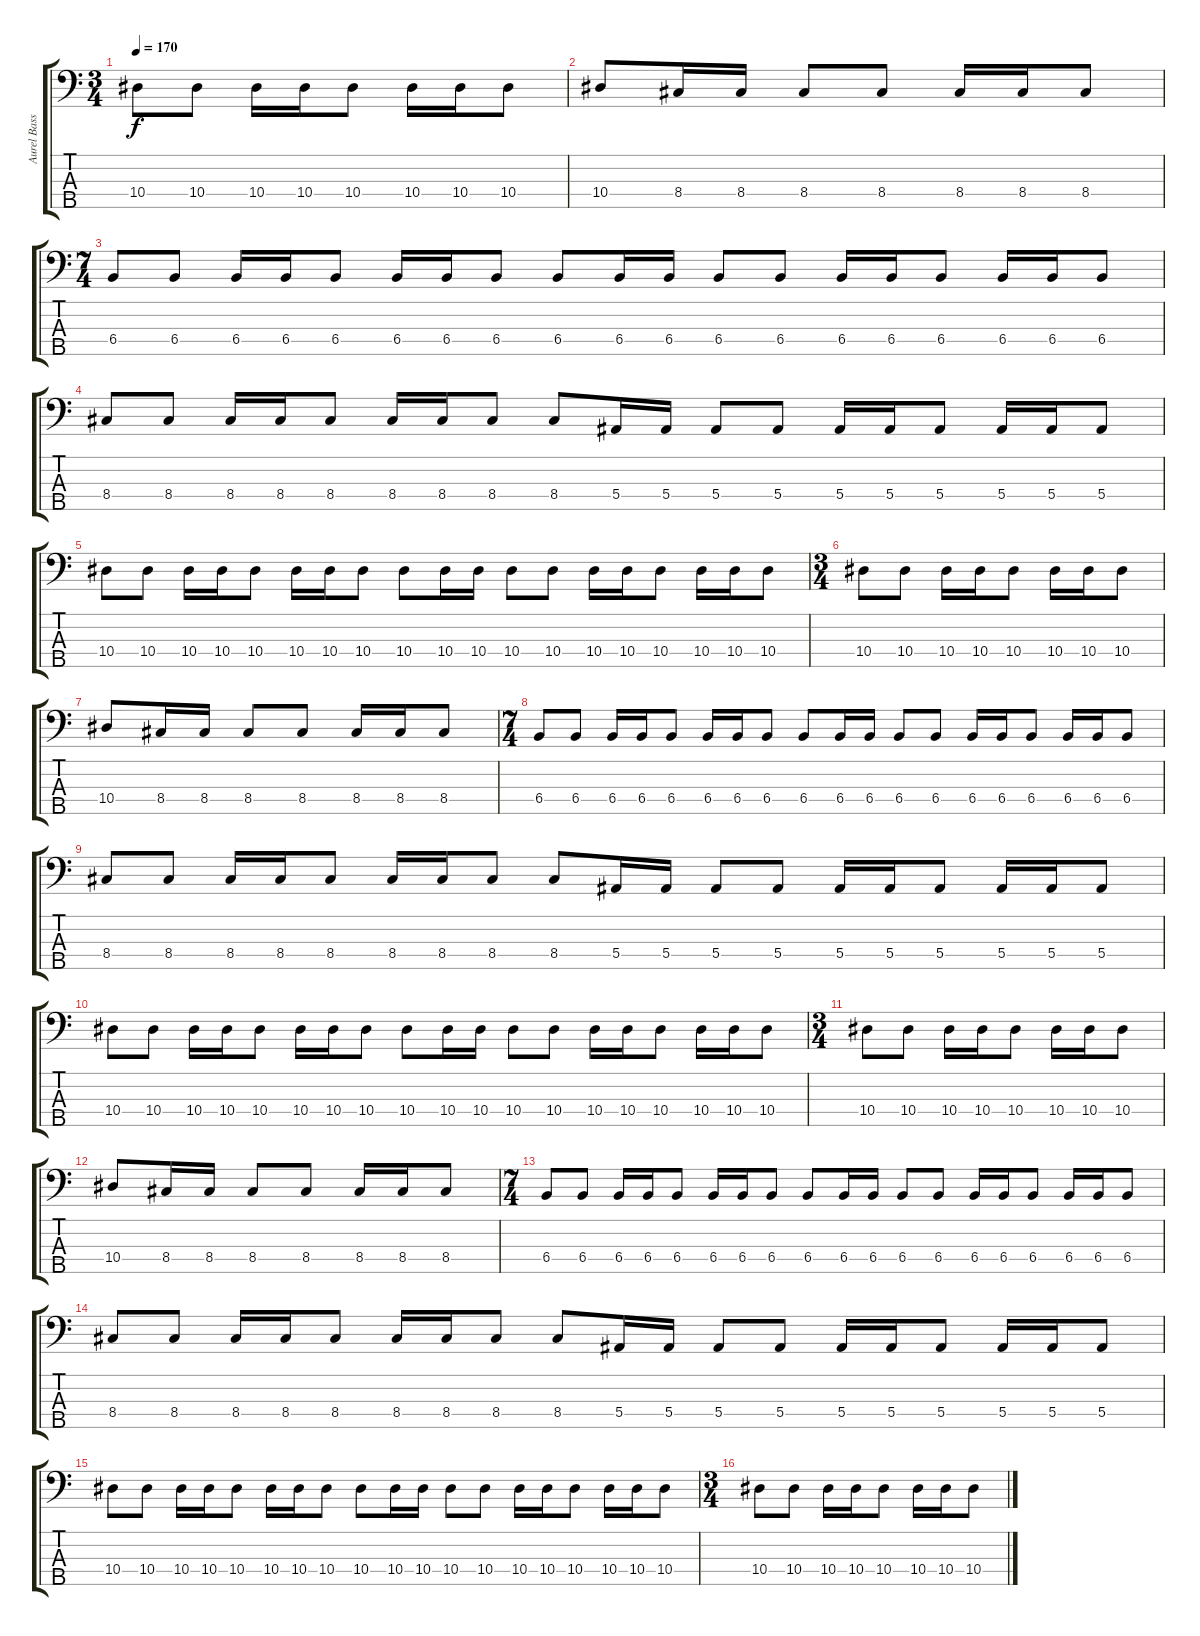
\track ("Aurel Bass" "Aurel Bass") {instrument electricbassfinger}
\staff {score tabs}
\tuning (Ab2 Eb2 Bb1 F1 C1) {hide}
\ts (3 4)
\tempo 170
\clef f4
\ks c
10.4.8{dy f} 10.4.8 10.4.16 10.4.16 10.4.8 10.4.16 10.4.16 10.4.8 |
10.4.8 8.4.16 8.4.16 8.4.8 8.4.8 8.4.16 8.4.16 8.4.8 |
\ts (7 4)
6.4.8 6.4.8 6.4.16 6.4.16 6.4.8 6.4.16 6.4.16 6.4.8 6.4.8 6.4.16 6.4.16 6.4.8 6.4.8 6.4.16 6.4.16 6.4.8 6.4.16 6.4.16 6.4.8 |
8.4.8 8.4.8 8.4.16 8.4.16 8.4.8 8.4.16 8.4.16 8.4.8 8.4.8 5.4.16 5.4.16 5.4.8 5.4.8 5.4.16 5.4.16 5.4.8 5.4.16 5.4.16 5.4.8 |
10.4.8 10.4.8 10.4.16 10.4.16 10.4.8 10.4.16 10.4.16 10.4.8 10.4.8 10.4.16 10.4.16 10.4.8 10.4.8 10.4.16 10.4.16 10.4.8 10.4.16 10.4.16 10.4.8 |
\ts (3 4)
10.4.8 10.4.8 10.4.16 10.4.16 10.4.8 10.4.16 10.4.16 10.4.8 |
10.4.8 8.4.16 8.4.16 8.4.8 8.4.8 8.4.16 8.4.16 8.4.8 |
\ts (7 4)
6.4.8 6.4.8 6.4.16 6.4.16 6.4.8 6.4.16 6.4.16 6.4.8 6.4.8 6.4.16 6.4.16 6.4.8 6.4.8 6.4.16 6.4.16 6.4.8 6.4.16 6.4.16 6.4.8 |
8.4.8 8.4.8 8.4.16 8.4.16 8.4.8 8.4.16 8.4.16 8.4.8 8.4.8 5.4.16 5.4.16 5.4.8 5.4.8 5.4.16 5.4.16 5.4.8 5.4.16 5.4.16 5.4.8 |
10.4.8 10.4.8 10.4.16 10.4.16 10.4.8 10.4.16 10.4.16 10.4.8 10.4.8 10.4.16 10.4.16 10.4.8 10.4.8 10.4.16 10.4.16 10.4.8 10.4.16 10.4.16 10.4.8 |
\ts (3 4)
10.4.8 10.4.8 10.4.16 10.4.16 10.4.8 10.4.16 10.4.16 10.4.8 |
10.4.8 8.4.16 8.4.16 8.4.8 8.4.8 8.4.16 8.4.16 8.4.8 |
\ts (7 4)
6.4.8 6.4.8 6.4.16 6.4.16 6.4.8 6.4.16 6.4.16 6.4.8 6.4.8 6.4.16 6.4.16 6.4.8 6.4.8 6.4.16 6.4.16 6.4.8 6.4.16 6.4.16 6.4.8 |
8.4.8 8.4.8 8.4.16 8.4.16 8.4.8 8.4.16 8.4.16 8.4.8 8.4.8 5.4.16 5.4.16 5.4.8 5.4.8 5.4.16 5.4.16 5.4.8 5.4.16 5.4.16 5.4.8 |
10.4.8 10.4.8 10.4.16 10.4.16 10.4.8 10.4.16 10.4.16 10.4.8 10.4.8 10.4.16 10.4.16 10.4.8 10.4.8 10.4.16 10.4.16 10.4.8 10.4.16 10.4.16 10.4.8 |
\ts (3 4)
10.4.8 10.4.8 10.4.16 10.4.16 10.4.8 10.4.16 10.4.16 10.4.8
